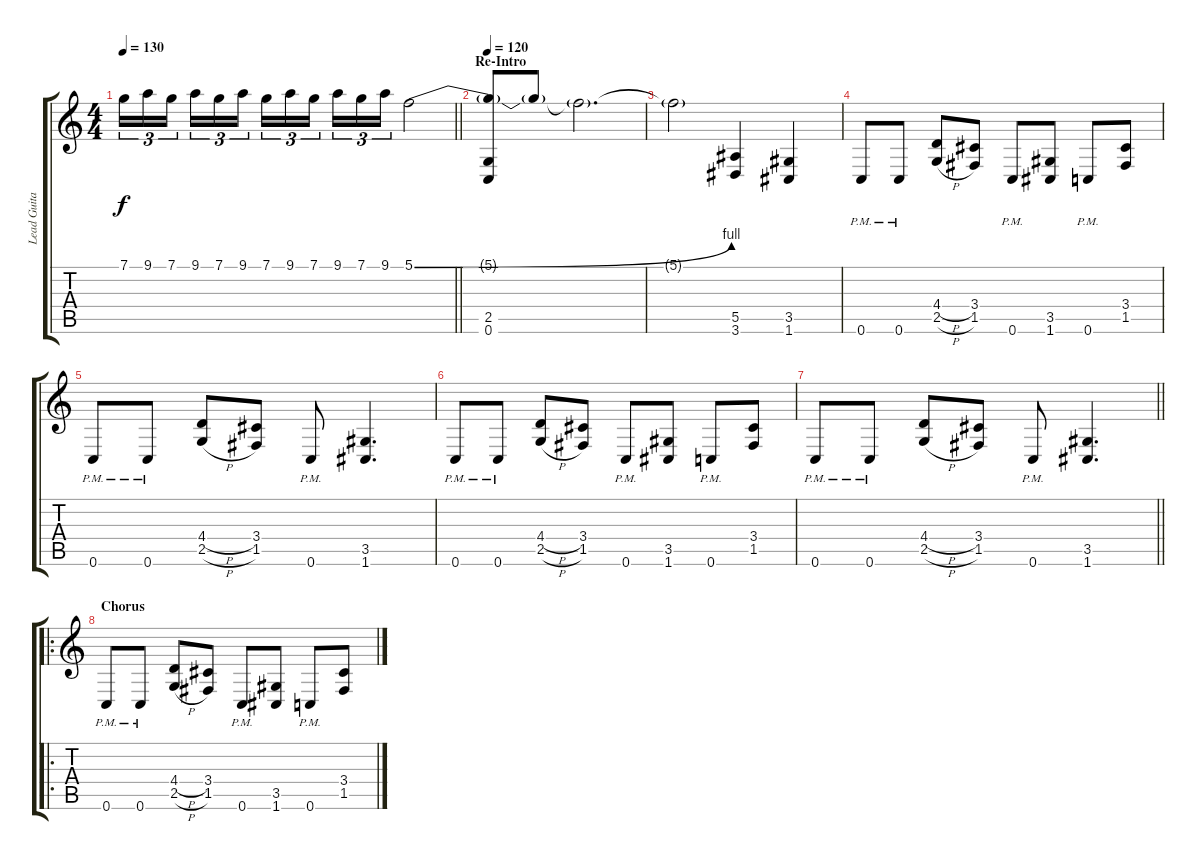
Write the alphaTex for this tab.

\track ("Lead Guitar" "Lead Guita") {instrument distortionguitar}
\staff {score tabs}
\tuning (C4 G3 Eb3 Bb2 F2 C2) {hide}
\ts (4 4)
\tempo 130
\clef g2
\barLineRight lightlight
\ks c
7.1.16{tu (3 2) dy f} 9.1.16{tu (3 2)} 7.1.16{tu (3 2) beam splitsecondary} 9.1.16{tu (3 2)} 7.1.16{tu (3 2)} 9.1.16{tu (3 2)} 7.1.16{tu (3 2)} 9.1.16{tu (3 2)} 7.1.16{tu (3 2) beam splitsecondary} 9.1.16{tu (3 2)} 7.1.16{tu (3 2)} 9.1.16{tu (3 2)} 5.1{be (bend 0 0 60 4)}.2 |
\section ("" "Re-Intro")
\tempo 120
(5.1{t} 2.5 0.6).8 5.1{t}.8 5.1{t}.2{d} |
5.1{t}.2 (5.5 3.6).4 (3.5 1.6).4 |
0.6{pm}.8 0.6{pm}.8 (4.4{h} 2.5{h}).8 (3.4 1.5).8 0.6{pm}.8 (3.5 1.6).8 0.6{pm}.8 (3.4 1.5).8 |
0.6{pm}.8 0.6{pm}.8 (4.4{h} 2.5{h}).8 (3.4 1.5).8 0.6{pm}.8 (3.5 1.6).4{d} |
0.6{pm}.8 0.6{pm}.8 (4.4{h} 2.5{h}).8 (3.4 1.5).8 0.6{pm}.8 (3.5 1.6).8 0.6{pm}.8 (3.4 1.5).8 |
\barLineRight lightlight
0.6{pm}.8 0.6{pm}.8 (4.4{h} 2.5{h}).8 (3.4 1.5).8 0.6{pm}.8 (3.5 1.6).4{d} |
\ro
\section ("" "Chorus")
0.6{pm}.8 0.6{pm}.8 (4.4{h} 2.5{h}).8 (3.4 1.5).8 0.6{pm}.8 (3.5 1.6).8 0.6{pm}.8 (3.4 1.5).8
